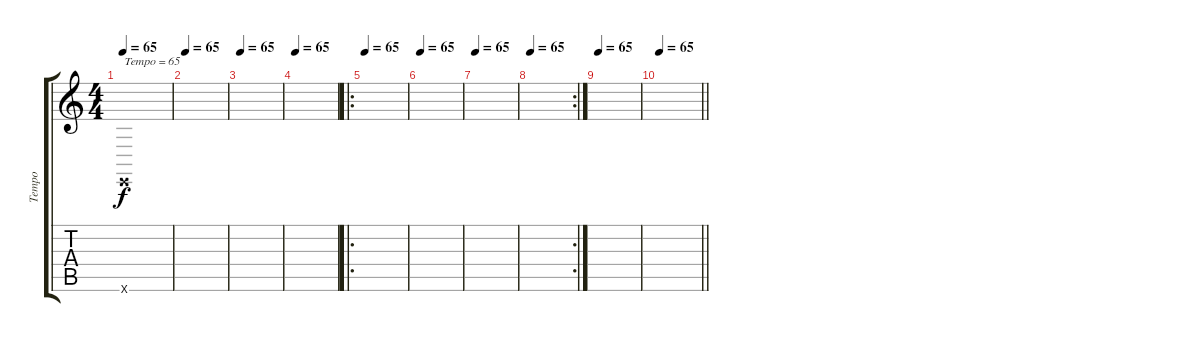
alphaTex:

\track ("Tempo" "Tempo") {instrument reversecymbal}
\staff {score tabs}
\tuning (E4 B3 G3 D3 A2 E2) {hide}
\ts (4 4)
\tempo 65
\clef g2
\ks c
0.6{x}.1{txt "Tempo = 65" dy f} |
\tempo 65
|
\tempo 65
|
\tempo 65
|
\ro
\tempo 65
|
\tempo 65
|
\tempo 65
|
\rc 2
\tempo 65
|
\tempo 65
|
\tempo 65
\barLineRight lightlight
